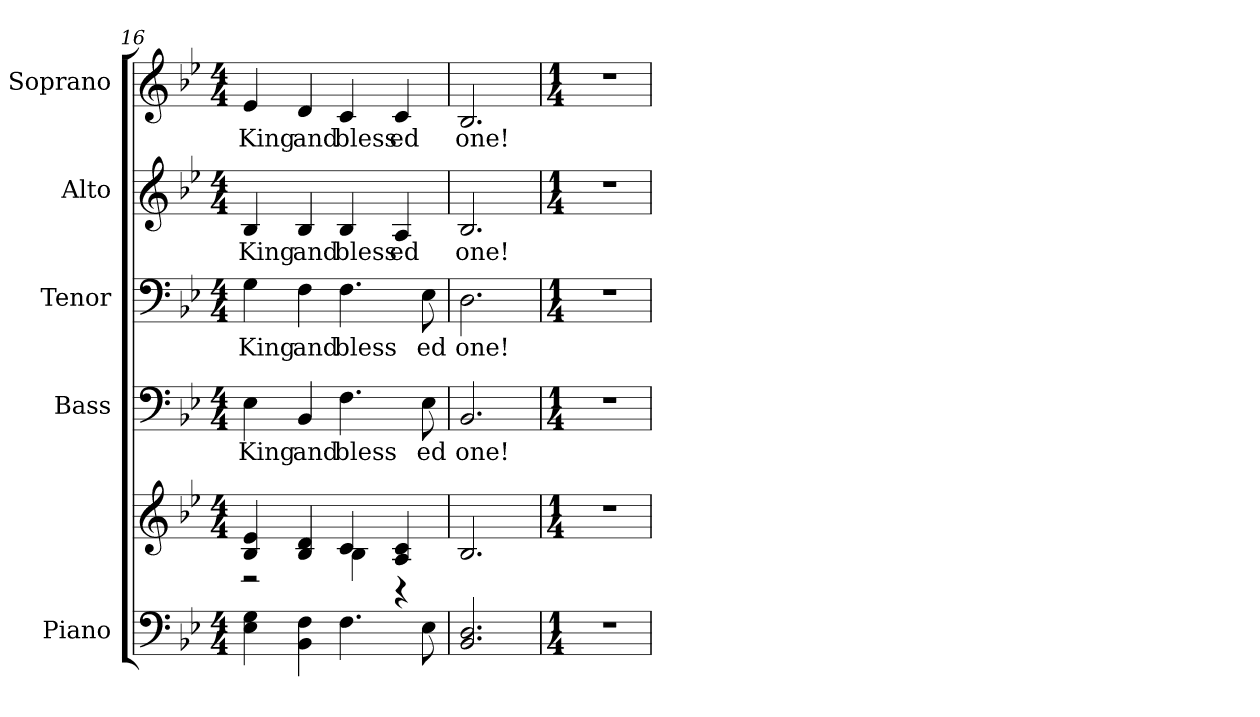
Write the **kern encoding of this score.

**kern	**kern	**kern	**text	**kern	**text	**kern	**text	**kern	**text
*part5	*part5	*part4	*part4	*part3	*part3	*part2	*part2	*part1	*part1
*staff6	*staff5	*staff4	*staff4	*staff3	*staff3	*staff2	*staff2	*staff1	*staff1
*I"Piano	*	*I"Bass	*	*I"Tenor	*	*I"Alto	*	*I"Soprano	*
*I'Pno.	*	*I'B.	*	*	*	*I'A.	*	*I'S.	*
!!LO:PB:g=z
*clefF4	*clefG2	*clefF4	*	*clefF4	*	*clefG2	*	*clefG2	*
*k[b-e-]	*k[b-e-]	*k[b-e-]	*	*k[b-e-]	*	*k[b-e-]	*	*k[b-e-]	*
*B-:	*B-:	*B-:	*	*B-:	*	*B-:	*	*B-:	*
*M4/4	*M4/4	*M4/4	*	*M4/4	*	*M4/4	*	*M4/4	*
=16	=16	=16	=16	=16	=16	=16	=16	=16	=16
*	*^	*	*	*	*	*	*	*	*
!	!	!	!	!LO:LY:b:color=#000000	!	!	!	!	!	!
!	!	!	!	!	!	!LO:LY:b:color=#000000	!	!	!	!
!	!	!	!	!	!	!	!	!LO:LY:b:color=#000000	!	!
!	!	!	!	!	!	!	!	!	!	!LO:LY:b:color=#000000
4E-i\ 4Gi	4B-i/ 4e-i	2r	4E-i\	King	4Gi\	King	4B-i/	King	4e-i/	King
!	!	!	!	!LO:LY:b:color=#000000	!	!	!	!	!	!
!	!	!	!	!	!	!LO:LY:b:color=#000000	!	!	!	!
!	!	!	!	!	!	!	!	!LO:LY:b:color=#000000	!	!
!	!	!	!	!	!	!	!	!	!	!LO:LY:b:color=#000000
4BB-i\ 4Fi	4B-i/ 4di	.	4BB-i/	and	4Fi\	and	4B-i/	and	4di/	and
!	!	!	!	!LO:LY:b:color=#000000	!	!	!	!	!	!
!	!	!	!	!	!	!LO:LY:b:color=#000000	!	!	!	!
!	!	!	!	!	!	!	!	!LO:LY:b:color=#000000	!	!
!	!	!	!	!	!	!	!	!	!	!LO:LY:b:color=#000000
4.Fi\	4ci/	4B-i\	4.Fi\	bless	4.Fi\	bless	4B-i/	bless	4ci/	bless
!	!	!	!	!	!	!	!	!LO:LY:b:color=#000000	!	!
!	!	!	!	!	!	!	!	!	!	!LO:LY:b:color=#000000
.	4Ai/ 4ci	4r	.	.	.	.	4Ai/	ed	4ci/	ed
!	!	!	!	!LO:LY:b:color=#000000	!	!	!	!	!	!
!	!	!	!	!	!	!LO:LY:b:color=#000000	!	!	!	!
8E-i\	.	.	8E-i\	ed	8E-i\	ed	.	.	.	.
*	*v	*v	*	*	*	*	*	*	*	*
=17	=17	=17	=17	=17	=17	=17	=17	=17	=17
!	!	!	!LO:LY:b:color=#000000	!	!	!	!	!	!
!	!	!	!	!	!LO:LY:b:color=#000000	!	!	!	!
!	!	!	!	!	!	!	!LO:LY:b:color=#000000	!	!
!	!	!	!	!	!	!	!	!	!LO:LY:b:color=#000000
2.BB-i/ 2.Di	2.B-i/	2.BB-i/	one!	2.Di\	one!	2.B-i/	one!	2.B-i/	one!
=18	=18	=18	=18	=18	=18	=18	=18	=18	=18
*M1/4	*M1/4	*M1/4	*	*M1/4	*	*M1/4	*	*M1/4	*
!LO:N:vis=1	!LO:N:vis=1	!LO:N:vis=1	!	!LO:N:vis=1	!	!LO:N:vis=1	!	!LO:N:vis=1	!
4r	4r	4r	.	4r	.	4r	.	4r	.
=	=	=	=	=	=	=	=	=	=
*-	*-	*-	*-	*-	*-	*-	*-	*-	*-
